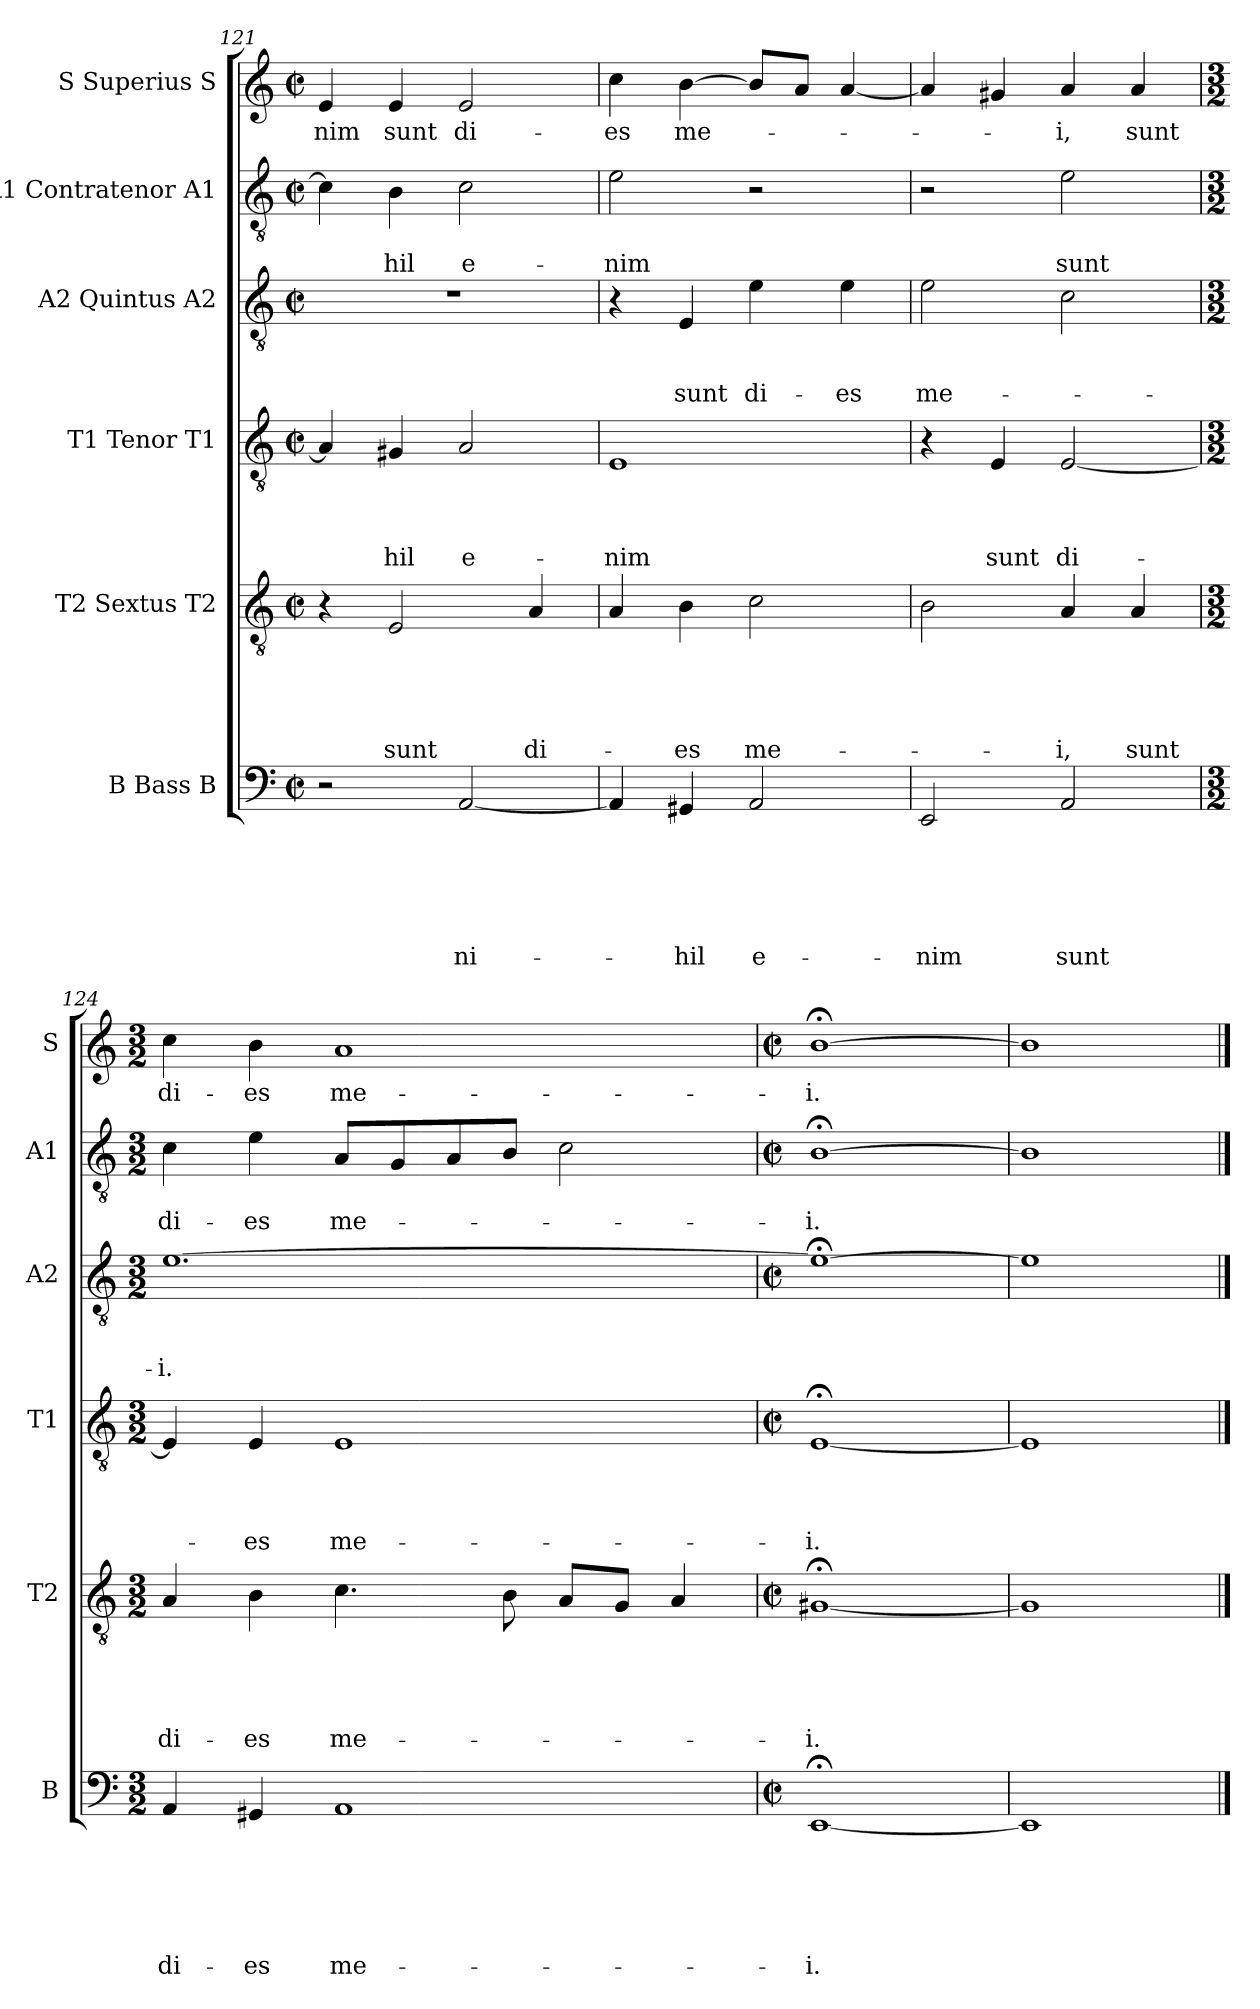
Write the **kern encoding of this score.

**kern	**text	**text	**text	**text	**text	**text	**kern	**text	**text	**text	**text	**text	**kern	**text	**text	**text	**text	**kern	**text	**text	**text	**kern	**text	**text	**kern	**text
*part6	*part6	*part6	*part6	*part6	*part6	*part6	*part5	*part5	*part5	*part5	*part5	*part5	*part4	*part4	*part4	*part4	*part4	*part3	*part3	*part3	*part3	*part2	*part2	*part2	*part1	*part1
*staff6	*staff6	*staff6	*staff6	*staff6	*staff6	*staff6	*staff5	*staff5	*staff5	*staff5	*staff5	*staff5	*staff4	*staff4	*staff4	*staff4	*staff4	*staff3	*staff3	*staff3	*staff3	*staff2	*staff2	*staff2	*staff1	*staff1
*I"B Bass B	*	*	*	*	*	*	*I"T2 Sextus T2	*	*	*	*	*	*I"T1 Tenor T1	*	*	*	*	*I"A2 Quintus A2	*	*	*	*I"A1 Contratenor A1	*	*	*I"S Superius S	*
*I'B	*	*	*	*	*	*	*I'T2	*	*	*	*	*	*I'T1	*	*	*	*	*I'A2	*	*	*	*I'A1	*	*	*I'S	*
*clefF4	*	*	*	*	*	*	*clefGv2	*	*	*	*	*	*clefGv2	*	*	*	*	*clefGv2	*	*	*	*clefGv2	*	*	*clefG2	*
*k[]	*	*	*	*	*	*	*k[]	*	*	*	*	*	*k[]	*	*	*	*	*k[]	*	*	*	*k[]	*	*	*k[]	*
*C:	*	*	*	*	*	*	*C:	*	*	*	*	*	*C:	*	*	*	*	*C:	*	*	*	*C:	*	*	*C:	*
*M2/2	*	*	*	*	*	*	*M2/2	*	*	*	*	*	*M2/2	*	*	*	*	*M2/2	*	*	*	*M2/2	*	*	*M2/2	*
*met(c|)	*	*	*	*	*	*	*met(c|)	*	*	*	*	*	*met(c|)	*	*	*	*	*met(c|)	*	*	*	*met(c|)	*	*	*met(c|)	*
=121	=121	=121	=121	=121	=121	=121	=121	=121	=121	=121	=121	=121	=121	=121	=121	=121	=121	=121	=121	=121	=121	=121	=121	=121	=121	=121
!	!	!	!	!	!	!	!	!	!	!	!	!	!	!	!	!	!	!	!	!	!	!	!	!	!	!LO:LY:b
2r	.	.	.	.	.	.	4r	.	.	.	.	.	4A/]	.	.	.	.	1r	.	.	.	4c\]	.	.	4e/	-nim
!	!	!	!	!	!	!	!	!	!	!	!	!LO:LY:b	!	!	!	!	!LO:LY:b	!	!	!	!	!	!	!LO:LY:b	!	!LO:LY:b
.	.	.	.	.	.	.	2E/	.	.	.	.	sunt	4G#X/	.	.	.	-hil	.	.	.	.	4B\	.	-hil	4e/	sunt
!	!	!	!	!	!	!LO:LY:b	!	!	!	!	!	!	!	!	!	!	!LO:LY:b	!	!	!	!	!	!	!LO:LY:b	!	!LO:LY:b
[<2AA/	.	.	.	.	.	ni-	.	.	.	.	.	.	2A/	.	.	.	e-	.	.	.	.	2c\	.	e-	2e/	di-
!	!	!	!	!	!	!	!	!	!	!	!	!LO:LY:b	!	!	!	!	!	!	!	!	!	!	!	!	!	!
.	.	.	.	.	.	.	4A/	.	.	.	.	di-	.	.	.	.	.	.	.	.	.	.	.	.	.	.
=122	=122	=122	=122	=122	=122	=122	=122	=122	=122	=122	=122	=122	=122	=122	=122	=122	=122	=122	=122	=122	=122	=122	=122	=122	=122	=122
!	!	!	!	!	!	!	!	!	!	!	!	!	!	!	!	!	!LO:LY:b	!	!	!	!	!	!	!LO:LY:b	!	!LO:LY:b
4AA/]	.	.	.	.	.	.	4A/	.	.	.	.	.	1E	.	.	.	-nim	4r	.	.	.	2e\	.	-nim	4cc\	-es
!	!	!	!	!	!	!LO:LY:b	!	!	!	!	!	!LO:LY:b	!	!	!	!	!	!	!	!	!LO:LY:b	!	!	!	!	!LO:LY:b
4GG#X/	.	.	.	.	.	-hil	4B\	.	.	.	.	-es	.	.	.	.	.	4E/	.	.	sunt	.	.	.	[>4b\	me-
!	!	!	!	!	!	!LO:LY:b	!	!	!	!	!	!LO:LY:b	!	!	!	!	!	!	!	!	!LO:LY:b	!	!	!	!	!
2AA/	.	.	.	.	.	e-	2c\	.	.	.	.	me-	.	.	.	.	.	4e\	.	.	di-	2r	.	.	8b/L]	.
.	.	.	.	.	.	.	.	.	.	.	.	.	.	.	.	.	.	.	.	.	.	.	.	.	8a/J	.
!	!	!	!	!	!	!	!	!	!	!	!	!	!	!	!	!	!	!	!	!	!LO:LY:b	!	!	!	!	!
.	.	.	.	.	.	.	.	.	.	.	.	.	.	.	.	.	.	4e\	.	.	-es	.	.	.	[<4a/	.
=123	=123	=123	=123	=123	=123	=123	=123	=123	=123	=123	=123	=123	=123	=123	=123	=123	=123	=123	=123	=123	=123	=123	=123	=123	=123	=123
!	!	!	!	!	!	!LO:LY:b	!	!	!	!	!	!	!	!	!	!	!	!	!	!	!LO:LY:b	!	!	!	!	!
2EE/	.	.	.	.	.	-nim	2B\	.	.	.	.	.	4r	.	.	.	.	2e\	.	.	me-	2r	.	.	4a/]	.
!	!	!	!	!	!	!	!	!	!	!	!	!	!	!	!	!	!LO:LY:b	!	!	!	!	!	!	!	!	!
.	.	.	.	.	.	.	.	.	.	.	.	.	4E/	.	.	.	sunt	.	.	.	.	.	.	.	4g#X/	.
!	!	!	!	!	!	!LO:LY:b	!	!	!	!	!	!LO:LY:b	!	!	!	!	!LO:LY:b	!	!	!	!	!	!	!LO:LY:b	!	!LO:LY:b
2AA/	.	.	.	.	.	sunt	4A/	.	.	.	.	-i,	[<2E/	.	.	.	di-	2c\	.	.	.	2e\	.	sunt	4a/	-i,
!	!	!	!	!	!	!	!	!	!	!	!	!LO:LY:b	!	!	!	!	!	!	!	!	!	!	!	!	!	!LO:LY:b
.	.	.	.	.	.	.	4A/	.	.	.	.	sunt	.	.	.	.	.	.	.	.	.	.	.	.	4a/	sunt
=124	=124	=124	=124	=124	=124	=124	=124	=124	=124	=124	=124	=124	=124	=124	=124	=124	=124	=124	=124	=124	=124	=124	=124	=124	=124	=124
*M3/2	*	*	*	*	*	*	*M3/2	*	*	*	*	*	*M3/2	*	*	*	*	*M3/2	*	*	*	*M3/2	*	*	*M3/2	*
!	!	!	!	!	!	!LO:LY:b	!	!	!	!	!	!LO:LY:b	!	!	!	!	!	!	!	!	!LO:LY:b:rj	!	!	!LO:LY:b	!	!LO:LY:b
4AA/	.	.	.	.	.	di-	4A/	.	.	.	.	di-	4E/]	.	.	.	.	[>1.e	.	.	-i.	4c\	.	di-	4cc\	di-
!	!	!	!	!	!	!LO:LY:b	!	!	!	!	!	!LO:LY:b	!	!	!	!	!LO:LY:b	!	!	!	!	!	!	!LO:LY:b	!	!LO:LY:b
4GG#X/	.	.	.	.	.	-es	4B\	.	.	.	.	-es	4E/	.	.	.	-es	.	.	.	.	4e\	.	-es	4b\	-es
!	!	!	!	!	!	!LO:LY:b	!	!	!	!	!	!LO:LY:b	!	!	!	!	!LO:LY:b	!	!	!	!	!	!	!LO:LY:b	!	!LO:LY:b
1AA	.	.	.	.	.	me-	4.c\	.	.	.	.	me-	1E	.	.	.	me-	.	.	.	.	8A/L	.	me-	1a	me-
.	.	.	.	.	.	.	.	.	.	.	.	.	.	.	.	.	.	.	.	.	.	8G/	.	.	.	.
.	.	.	.	.	.	.	.	.	.	.	.	.	.	.	.	.	.	.	.	.	.	8A/	.	.	.	.
.	.	.	.	.	.	.	8B\	.	.	.	.	.	.	.	.	.	.	.	.	.	.	8B/J	.	.	.	.
.	.	.	.	.	.	.	8A/L	.	.	.	.	.	.	.	.	.	.	.	.	.	.	2c\	.	.	.	.
.	.	.	.	.	.	.	8G/J	.	.	.	.	.	.	.	.	.	.	.	.	.	.	.	.	.	.	.
.	.	.	.	.	.	.	4A/	.	.	.	.	.	.	.	.	.	.	.	.	.	.	.	.	.	.	.
=125	=125	=125	=125	=125	=125	=125	=125	=125	=125	=125	=125	=125	=125	=125	=125	=125	=125	=125	=125	=125	=125	=125	=125	=125	=125	=125
*M2/2	*	*	*	*	*	*	*M2/2	*	*	*	*	*	*M2/2	*	*	*	*	*M2/2	*	*	*	*M2/2	*	*	*M2/2	*
*met(c|)	*	*	*	*	*	*	*met(c|)	*	*	*	*	*	*met(c|)	*	*	*	*	*met(c|)	*	*	*	*met(c|)	*	*	*met(c|)	*
!	!	!	!	!	!	!LO:LY:b:rj	!	!	!	!	!	!LO:LY:b:rj	!	!	!	!	!LO:LY:b:rj	!	!	!	!	!	!	!LO:LY:b:rj	!	!LO:LY:b:rj
[<1EE;<	.	.	.	.	.	-i.	[<1G#X;<	.	.	.	.	-i.	[<1E;<	.	.	.	-i.	1e;<_	.	.	.	[>1B;<	.	-i.	[>1b;<	-i.
=126	=126	=126	=126	=126	=126	=126	=126	=126	=126	=126	=126	=126	=126	=126	=126	=126	=126	=126	=126	=126	=126	=126	=126	=126	=126	=126
1EE]	.	.	.	.	.	.	1G#]	.	.	.	.	.	1E]	.	.	.	.	1e]	.	.	.	1B]	.	.	1b]	.
==	==	==	==	==	==	==	==	==	==	==	==	==	==	==	==	==	==	==	==	==	==	==	==	==	==	==
*-	*-	*-	*-	*-	*-	*-	*-	*-	*-	*-	*-	*-	*-	*-	*-	*-	*-	*-	*-	*-	*-	*-	*-	*-	*-	*-
